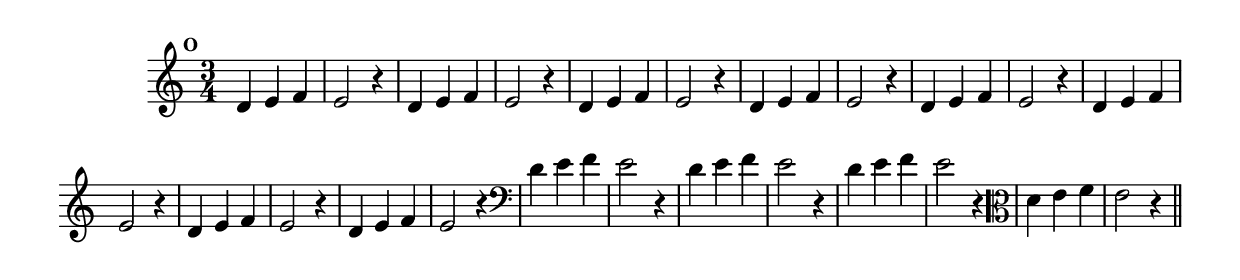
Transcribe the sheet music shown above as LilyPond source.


\version "2.14.2"

%\header { texidoc="Perguntas e Respostas"}

\relative c' {

  \override Staff.TimeSignature #'style = #'()
  \time 3/4 
  \override Score.BarNumber #'transparent = ##t
                                %\override Score.RehearsalMark #'font-family = #'roman
  \override Score.RehearsalMark #'font-size = #-2
  \override Score.BarNumber #'transparent = ##t
  \set Score.markFormatter = #format-mark-numbers

  \mark 14 

                                % CLARINETE

  \tag #'cl {
    d4 e f | e2 r4 
  }

                                % FLAUTA

  \tag #'fl {
    d4 e f | e2 r4 
  }

                                % OBOÉ

  \tag #'ob {
    d4 e f | e2 r4 
  }

                                % SAX ALTO

  \tag #'saxa {
    d4 e f | e2 r4 
  }

                                % SAX TENOR

  \tag #'saxt {
    d4 e f | e2 r4 
  }

                                % SAX GENES

  \tag #'saxg {
    d4 e f | e2 r4 
  }

                                % TROMPETE

  \tag #'tpt {
    d4 e f | e2 r4 
  }

                                % TROMPA

  \tag #'tpa {
    d4 e f | e2 r4 
  }


                                % TROMBONE

  \tag #'tbn {
    \clef bass
    d4 e f | e2 r4 
  }

                                % TUBA MIB

  \tag #'tbamib {
    \clef bass
    d4 e f | e2 r4 
  }

                                % TUBA SIB

  \tag #'tbasib {
    \clef bass
    d4 e f | e2 r4 
  }

                                % VIOLA

  \tag #'vla {
    \clef alto
    d4 e f | e2 r4 
  }

                                % FINAL

  \bar "||"

}
